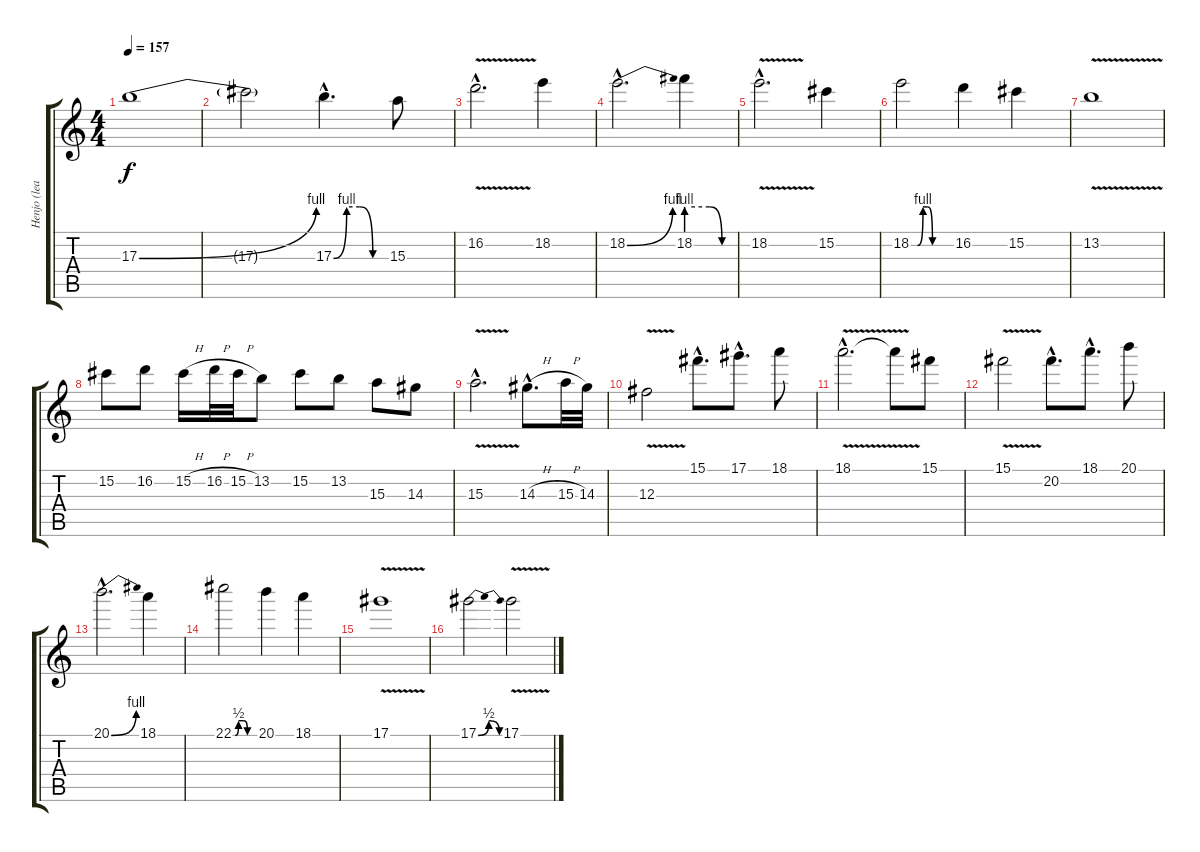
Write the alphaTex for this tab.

\track ("Henjo (lead)" "Henjo (lea") {instrument distortionguitar}
\staff {score tabs}
\tuning (Eb4 Bb3 Gb3 Db3 Ab2 Eb2) {hide}
\ts (4 4)
\tempo 157
\clef g2
\ks c
17.3{be (bend 0 0 60 4)}.1{dy f} |
17.3{t}.2 17.3{be (custom 0 0 15 4 30 4 45 0 60 0) hac}.4{d} 15.3.8 |
16.2{v hac}.2{d} 18.2.4 |
18.2{be (bend 0 0 60 4) hac}.2{d} 18.2{be (custom 0 4 29 4 45 0 60 0)}.4 |
18.2{v hac}.2{d} 15.2.4 |
18.2{be (custom 0 0 10 0 18 4 25 4 32 0 60 0)}.2 16.2.4 15.2.4 |
13.2{v}.1 |
15.2.8 16.2.8 15.2{h}.16 16.2{h}.32 15.2{h}.32 13.2.8 15.2.8 13.2.8 15.3.8 14.3.8 |
15.3{v hac}.2{d} 14.3{h hac}.8{d} 15.3{h}.32 14.3.32 |
12.3{v}.2 15.1{hac}.8{d} 17.1{hac}.8{d} 18.1.8 |
18.1{v hac}.2{d} 18.1{t}.8 15.1.8 |
15.1{v}.2 20.2{hac}.8{d} 18.1{hac}.8{d} 20.1.8 |
20.1{be (bend 0 0 60 4) hac}.2{d} 18.1.4 |
22.1{be (custom 0 0 6 0 15 2 30 2 40 0 60 0)}.2 20.1.4 18.1.4 |
17.1{v}.1 |
17.1{be (bendrelease 0 0 30 2 45 2 60 0)}.2 17.1{v}.2
